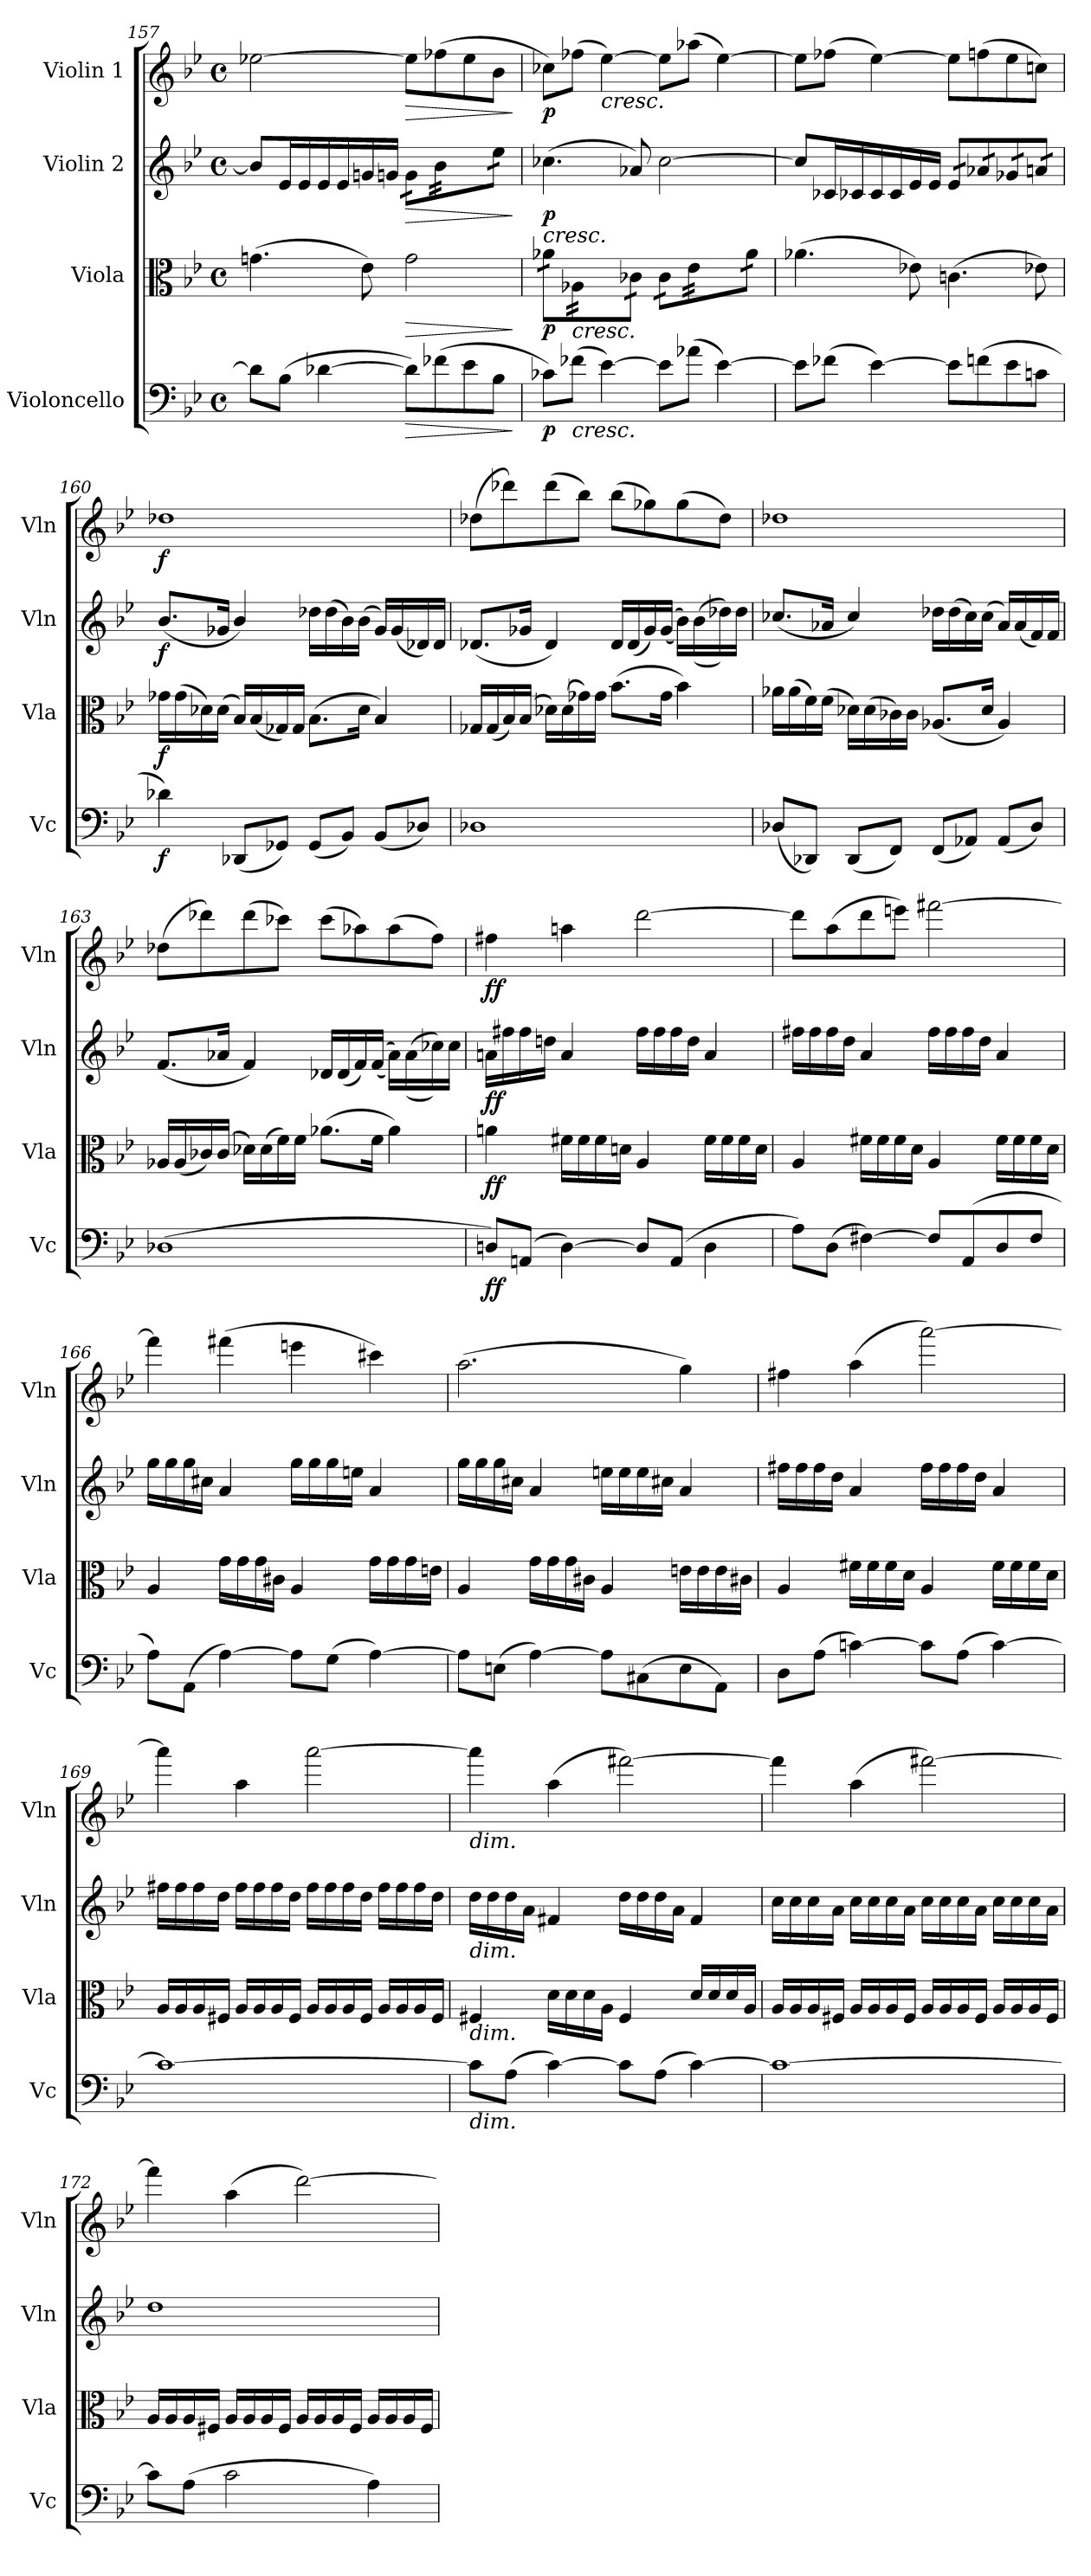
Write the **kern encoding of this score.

**kern	**dynam	**kern	**dynam	**kern	**dynam	**kern	**dynam
*part4	*part4	*part3	*part3	*part2	*part2	*part1	*part1
*staff4	*staff4	*staff3	*staff3	*staff2	*staff2	*staff1	*staff1
*I"Violoncello	*	*I"Viola	*	*I"Violin 2	*	*I"Violin 1	*
*I'Vc	*	*I'Vla	*	*I'Vln	*	*I'Vln	*
*clefF4	*	*clefC3	*	*clefG2	*	*clefG2	*
*k[b-e-]	*	*k[b-e-]	*	*k[b-e-]	*	*k[b-e-]	*
*M4/4	*	*M4/4	*	*M4/4	*	*M4/4	*
*met(c)	*	*met(c)	*	*met(c)	*	*met(c)	*
=157	=157	=157	=157	=157	=157	=157	=157
8d-\L]	.	(4.gn\	.	8b-/L]	.	[>2ee-X\	.
*	*	*	*	*tremolo	*	*	*
(8B-\J	.	.	.	16e-/	.	.	.
.	.	.	.	16e-/	.	.	.
[>4d-X\	.	.	.	16e-/	.	.	.
.	.	.	.	16e-/	.	.	.
.	.	8e-\)	.	16gn/	.	.	.
.	.	.	.	16gn/JJ	.	.	.
!	!LO:HP:b	!	!LO:HP:b	!	!LO:HP:b	!	!LO:HP:b
8d-\L])	>	2g\	>	16g\LL	>	8ee-\L]	>
.	.	.	.	16g\	.	.	.
(8f-X\	.	.	.	16b-\	.	(8ff-X\	.
.	.	.	.	16b-\	.	.	.
8e-\	.	.	.	16b-\	.	8ee-\	.
.	.	.	.	16b-\	.	.	.
8B-\J	.	.	.	16ee-\	.	8b-\J	.
.	.	.	.	16ee-\JJ	.	.	.
*	*	*	*	*Xtremolo	*	*	*
.	]	.	]	.	]	.	]
=158	=158	=158	=158	=158	=158	=158	=158
!	!	!	!	!LO:TX:b:i:t=cresc.	!	!	!
!	!LO:DY:b	!	!LO:DY:b	!	!LO:DY:b	!	!LO:DY:b
*	*	*tremolo	*	*	*	*	*
8c-X\L)	p	16a-X\LL	p	(4.cc-X\	p	8cc-X\L)	p
.	.	16a-X\	.	.	.	.	.
!	!	!LO:TX:b:i:t=cresc.	!	!	!	!	!
!LO:TX:b:i:t=cresc.	!	!	!	!	!	!	!
(8f-X\J	.	16A-X\	.	.	.	(8ff-X\J	.
.	.	16A-X\	.	.	.	.	.
!	!	!	!	!	!	!LO:TX:b:i:t=cresc.	!
[>4e-\)	.	16A-\	.	.	.	[4ee-\)	.
.	.	16A-\	.	.	.	.	.
.	.	16c-X\	.	8a-X/)	.	.	.
.	.	16c-X\JJ	.	.	.	.	.
8e-\L]	.	16c-\LL	.	[>2cc-\	.	8ee-\L]	.
.	.	16c-\	.	.	.	.	.
(8a-X\J	.	16e-\	.	.	.	(8aa-X\J	.
.	.	16e-\	.	.	.	.	.
[>4e-\)	.	16e-\	.	.	.	[>4ee-\)	.
.	.	16e-\	.	.	.	.	.
.	.	16a-\	.	.	.	.	.
.	.	16a-\JJ	.	.	.	.	.
*	*	*Xtremolo	*	*	*	*	*
=159	=159	=159	=159	=159	=159	=159	=159
8e-\L]	.	(4.a-X\	.	8cc-/L]	.	8ee-\L]	.
*	*	*	*	*tremolo	*	*	*
(8f-X\J	.	.	.	16c-X/	.	(8ff-X\J	.
.	.	.	.	16c-X/	.	.	.
[4e-\)	.	.	.	16c-/	.	[>4ee-\)	.
.	.	.	.	16c-/	.	.	.
.	.	8e-X\)	.	16e-/	.	.	.
.	.	.	.	16e-/JJ	.	.	.
8e-\L]	.	(4.cn\	.	16e-/LL	.	8ee-\L]	.
.	.	.	.	16e-/	.	.	.
(8fn\	.	.	.	16a-X/	.	(8ffn\	.
.	.	.	.	16a-X/	.	.	.
8e-\	.	.	.	16g-X/	.	8ee-\	.
.	.	.	.	16g-X/	.	.	.
8cn\J	.	8e-X\)	.	16an/	.	8ccn\J)	.
.	.	.	.	16an/JJ	.	.	.
*	*	*	*	*Xtremolo	*	*	*
!!LO:LB:g=z
=160	=160	=160	=160	=160	=160	=160	=160
!	!LO:DY:b	!	!LO:DY:b	!	!LO:DY:b	!	!LO:DY:b
4d-X\)	f	16g-X\LL	f	(<8.b-/L	f	1dd-X	f
.	.	(16g-\	.	.	.	.	.
.	.	16d-X\)	.	.	.	.	.
.	.	(16d-\JJ	.	16g-X/Jk	.	.	.
(8DD-X/L	.	16B-/LL)	.	4b-/)	.	.	.
.	.	(16B-/	.	.	.	.	.
8GG-X/J)	.	16G-X/)	.	.	.	.	.
.	.	16G-/JJ	.	.	.	.	.
(8GG-/L	.	(8.B-\L	.	16dd-X\LL	.	.	.
.	.	.	.	(16dd-\	.	.	.
8BB-/J)	.	.	.	16b-\)	.	.	.
.	.	16d-\Jk	.	(>16b-\JJ	.	.	.
(8BB-/L	.	4B-/)	.	16g-/LL)	.	.	.
.	.	.	.	(<16g-/	.	.	.
8D-X/J)	.	.	.	16d-X/)	.	.	.
.	.	.	.	16d-/JJ	.	.	.
!!LO:LB:g=z
=161	=161	=161	=161	=161	=161	=161	=161
1D-X	.	16G-X/LL	.	(<8.d-X/L	.	(8dd-X\L	.
.	.	(16G-/	.	.	.	.	.
.	.	16B-/)	.	.	.	8ddd-X\)	.
.	.	(16B-/JJ	.	16g-X/Jk	.	.	.
.	.	16d-X\LL)	.	4d-/)	.	(8ddd-\	.
.	.	(16d-\	.	.	.	.	.
.	.	16g-X\)	.	.	.	8bb-\J)	.
.	.	16g-\JJ	.	.	.	.	.
.	.	(8.b-\L	.	16d-/LL	.	(8bb-\L	.
.	.	.	.	(16d-/	.	.	.
.	.	.	.	16g-/)	.	8gg-X\)	.
.	.	16g-\Jk	.	((>16g-/JJ	.	.	.
.	.	4b-\)	.	16b-\LL))	.	(8gg-\	.
.	.	.	.	(>(16b-\	.	.	.
.	.	.	.	16dd-X\))	.	8dd-\J)	.
.	.	.	.	16dd-\JJ	.	.	.
=162	=162	=162	=162	=162	=162	=162	=162
(8D-X/L	.	16a-X\LL	.	(<8.cc-X/L	.	1dd-X	.
.	.	(16a-\	.	.	.	.	.
8DD-X/J)	.	16f\)	.	.	.	.	.
.	.	(16f\JJ	.	16a-X/Jk	.	.	.
(8DD-/L	.	16d-X\LL)	.	4cc-/)	.	.	.
.	.	(16d-\	.	.	.	.	.
8FF/J)	.	16c-X\)	.	.	.	.	.
.	.	16c-\JJ	.	.	.	.	.
(8FF/L	.	(8.A-X/L	.	16dd-X\LL	.	.	.
.	.	.	.	(16dd-\	.	.	.
8AA-X/J)	.	.	.	16cc-\)	.	.	.
.	.	16d-/Jk	.	(>16cc-\JJ	.	.	.
(8AA-/L	.	4A-/)	.	16a-/LL)	.	.	.
.	.	.	.	(<16a-/	.	.	.
8D-/J)	.	.	.	16f/)	.	.	.
.	.	.	.	16f/JJ	.	.	.
!!LO:LB:g=z
=163	=163	=163	=163	=163	=163	=163	=163
(1D-X	.	16A-X/LL	.	(<8.f/L	.	(8dd-X\L	.
.	.	(16A-/	.	.	.	.	.
.	.	16c-X/)	.	.	.	8ddd-X\)	.
.	.	(16c-/JJ	.	16a-X/Jk	.	.	.
.	.	16d-X\LL)	.	4f/)	.	(8ddd-\	.
.	.	(16d-\	.	.	.	.	.
.	.	16f\)	.	.	.	8ccc-X\J)	.
.	.	16f\JJ	.	.	.	.	.
.	.	(8.a-X\L	.	16d-X/LL	.	(8ccc-\L	.
.	.	.	.	(16d-/	.	.	.
.	.	.	.	16f/)	.	8aa-X\)	.
.	.	16f\Jk	.	((>16f/JJ	.	.	.
.	.	4a-\)	.	16a-\LL))	.	(8aa-\	.
.	.	.	.	((>16a-\	.	.	.
.	.	.	.	16cc-X\))	.	8ff\J)	.
.	.	.	.	16cc-\JJ	.	.	.
=164	=164	=164	=164	=164	=164	=164	=164
!	!LO:DY:b	!	!LO:DY:b	!	!LO:DY:b	!	!LO:DY:b
8Dn/L)	ff	4an\	ff	16an\LL	ff	4ff#X\	ff
.	.	.	.	16ff#X\	.	.	.
(8AAn/J	.	.	.	16ff#\	.	.	.
.	.	.	.	16ddn\JJ	.	.	.
[4D\)	.	16f#X\LL	.	4a/	.	4aan\	.
.	.	16f#\	.	.	.	.	.
.	.	16f#\	.	.	.	.	.
.	.	16dn\JJ	.	.	.	.	.
8D/L]	.	4A/	.	16ff#\LL	.	[>2ddd\	.
.	.	.	.	16ff#\	.	.	.
(8AA/J	.	.	.	16ff#\	.	.	.
.	.	.	.	16dd\JJ	.	.	.
4D\	.	16f#\LL	.	4a/	.	.	.
.	.	16f#\	.	.	.	.	.
.	.	16f#\	.	.	.	.	.
.	.	16d\JJ	.	.	.	.	.
!!LO:LB:g=z
=165	=165	=165	=165	=165	=165	=165	=165
8A\L)	.	4A/	.	16ff#X\LL	.	8ddd\L]	.
.	.	.	.	16ff#\	.	.	.
(8D\J	.	.	.	16ff#\	.	(8aa\	.
.	.	.	.	16dd\JJ	.	.	.
[4F#X\)	.	16f#X\LL	.	4a/	.	8ddd\	.
.	.	16f#\	.	.	.	.	.
.	.	16f#\	.	.	.	8eeen\J)	.
.	.	16d\JJ	.	.	.	.	.
8F#/L]	.	4A/	.	16ff#\LL	.	[2fff#X\	.
.	.	.	.	16ff#\	.	.	.
(8AA/	.	.	.	16ff#\	.	.	.
.	.	.	.	16dd\JJ	.	.	.
8D/	.	16f#\LL	.	4a/	.	.	.
.	.	16f#\	.	.	.	.	.
8F#/J	.	16f#\	.	.	.	.	.
.	.	16d\JJ	.	.	.	.	.
=166	=166	=166	=166	=166	=166	=166	=166
8A\L)	.	4A/	.	16gg\LL	.	4fff#\]	.
.	.	.	.	16gg\	.	.	.
(8AA\J	.	.	.	16gg\	.	.	.
.	.	.	.	16cc#X\JJ	.	.	.
[4A\)	.	16g\LL	.	4a/	.	(4fff#X\	.
.	.	16g\	.	.	.	.	.
.	.	16g\	.	.	.	.	.
.	.	16c#X\JJ	.	.	.	.	.
8A\L]	.	4A/	.	16gg\LL	.	4eeen\	.
.	.	.	.	16gg\	.	.	.
(8G\J	.	.	.	16gg\	.	.	.
.	.	.	.	16een\JJ	.	.	.
[4A\)	.	16g\LL	.	4a/	.	4ccc#X\)	.
.	.	16g\	.	.	.	.	.
.	.	16g\	.	.	.	.	.
.	.	16en\JJ	.	.	.	.	.
!!LO:PB:g=z
=167	=167	=167	=167	=167	=167	=167	=167
8A\L]	.	4A/	.	16gg\LL	.	(2.aa\	.
.	.	.	.	16gg\	.	.	.
(8En\J	.	.	.	16gg\	.	.	.
.	.	.	.	16cc#X\JJ	.	.	.
[>4A\)	.	16g\LL	.	4a/	.	.	.
.	.	16g\	.	.	.	.	.
.	.	16g\	.	.	.	.	.
.	.	16c#X\JJ	.	.	.	.	.
8A\L]	.	4A/	.	16een\LL	.	.	.
.	.	.	.	16ee\	.	.	.
(8C#X\	.	.	.	16ee\	.	.	.
.	.	.	.	16cc#X\JJ	.	.	.
8E\	.	16en\LL	.	4a/	.	4gg\)	.
.	.	16e\	.	.	.	.	.
8AA\J)	.	16e\	.	.	.	.	.
.	.	16c#X\JJ	.	.	.	.	.
=168	=168	=168	=168	=168	=168	=168	=168
8D\L	.	4A/	.	16ff#X\LL	.	4ff#X\	.
.	.	.	.	16ff#\	.	.	.
(8A\J	.	.	.	16ff#\	.	.	.
.	.	.	.	16dd\JJ	.	.	.
[>4cn\)	.	16f#X\LL	.	4a/	.	(4aa\	.
.	.	16f#\	.	.	.	.	.
.	.	16f#\	.	.	.	.	.
.	.	16d\JJ	.	.	.	.	.
8c\L]	.	4A/	.	16ff#\LL	.	[>2aaa\)	.
.	.	.	.	16ff#\	.	.	.
(8A\J	.	.	.	16ff#\	.	.	.
.	.	.	.	16dd\JJ	.	.	.
[4c\)	.	16f#\LL	.	4a/	.	.	.
.	.	16f#\	.	.	.	.	.
.	.	16f#\	.	.	.	.	.
.	.	16d\JJ	.	.	.	.	.
!!LO:LB:g=z
=169	=169	=169	=169	=169	=169	=169	=169
1c_	.	16A/LL	.	16ff#X\LL	.	4aaa\]	.
.	.	16A/	.	16ff#\	.	.	.
.	.	16A/	.	16ff#\	.	.	.
.	.	16F#X/JJ	.	16dd\JJ	.	.	.
.	.	16A/LL	.	16ff#\LL	.	4aa\	.
.	.	16A/	.	16ff#\	.	.	.
.	.	16A/	.	16ff#\	.	.	.
.	.	16F#/JJ	.	16dd\JJ	.	.	.
.	.	16A/LL	.	16ff#\LL	.	[>2aaa\	.
.	.	16A/	.	16ff#\	.	.	.
.	.	16A/	.	16ff#\	.	.	.
.	.	16F#/JJ	.	16dd\JJ	.	.	.
.	.	16A/LL	.	16ff#\LL	.	.	.
.	.	16A/	.	16ff#\	.	.	.
.	.	16A/	.	16ff#\	.	.	.
.	.	16F#/JJ	.	16dd\JJ	.	.	.
=170	=170	=170	=170	=170	=170	=170	=170
!	!	!	!	!	!	!LO:TX:b:i:t=dim.	!
!	!	!	!	!LO:TX:b:i:t=dim.	!	!	!
!	!	!LO:TX:b:i:t=dim.	!	!	!	!	!
!LO:TX:b:i:t=dim.	!	!	!	!	!	!	!
8c\L]	.	4F#X/	.	16dd\LL	.	4aaa\]	.
.	.	.	.	16dd\	.	.	.
(8A\J	.	.	.	16dd\	.	.	.
.	.	.	.	16a\JJ	.	.	.
[>4c\)	.	16d\LL	.	4f#X/	.	(4aa\	.
.	.	16d\	.	.	.	.	.
.	.	16d\	.	.	.	.	.
.	.	16A\JJ	.	.	.	.	.
8c\L]	.	4F#/	.	16dd\LL	.	[2fff#X\)	.
.	.	.	.	16dd\	.	.	.
(8A\J	.	.	.	16dd\	.	.	.
.	.	.	.	16a\JJ	.	.	.
[4c\)	.	16d/LL	.	4f#/	.	.	.
.	.	16d/	.	.	.	.	.
.	.	16d/	.	.	.	.	.
.	.	16A/JJ	.	.	.	.	.
!!LO:LB:g=z
=171	=171	=171	=171	=171	=171	=171	=171
1c_	.	16A/LL	.	16cc\LL	.	4fff#\]	.
.	.	16A/	.	16cc\	.	.	.
.	.	16A/	.	16cc\	.	.	.
.	.	16F#X/JJ	.	16a\JJ	.	.	.
.	.	16A/LL	.	16cc\LL	.	(4aa\	.
.	.	16A/	.	16cc\	.	.	.
.	.	16A/	.	16cc\	.	.	.
.	.	16F#/JJ	.	16a\JJ	.	.	.
.	.	16A/LL	.	16cc\LL	.	[2fff#X\)	.
.	.	16A/	.	16cc\	.	.	.
.	.	16A/	.	16cc\	.	.	.
.	.	16F#/JJ	.	16a\JJ	.	.	.
.	.	16A/LL	.	16cc\LL	.	.	.
.	.	16A/	.	16cc\	.	.	.
.	.	16A/	.	16cc\	.	.	.
.	.	16F#/JJ	.	16a\JJ	.	.	.
=172	=172	=172	=172	=172	=172	=172	=172
8c\L]	.	16A/LL	.	1dd	.	4fff#\]	.
.	.	16A/	.	.	.	.	.
(8A\J	.	16A/	.	.	.	.	.
.	.	16F#X/JJ	.	.	.	.	.
2c\	.	16A/LL	.	.	.	(4aa\	.
.	.	16A/	.	.	.	.	.
.	.	16A/	.	.	.	.	.
.	.	16F#/JJ	.	.	.	.	.
.	.	16A/LL	.	.	.	[>2ddd\)	.
.	.	16A/	.	.	.	.	.
.	.	16A/	.	.	.	.	.
.	.	16F#/JJ	.	.	.	.	.
4A\)	.	16A/LL	.	.	.	.	.
.	.	16A/	.	.	.	.	.
.	.	16A/	.	.	.	.	.
.	.	16F#/JJ	.	.	.	.	.
=	=	=	=	=	=	=	=
*-	*-	*-	*-	*-	*-	*-	*-
